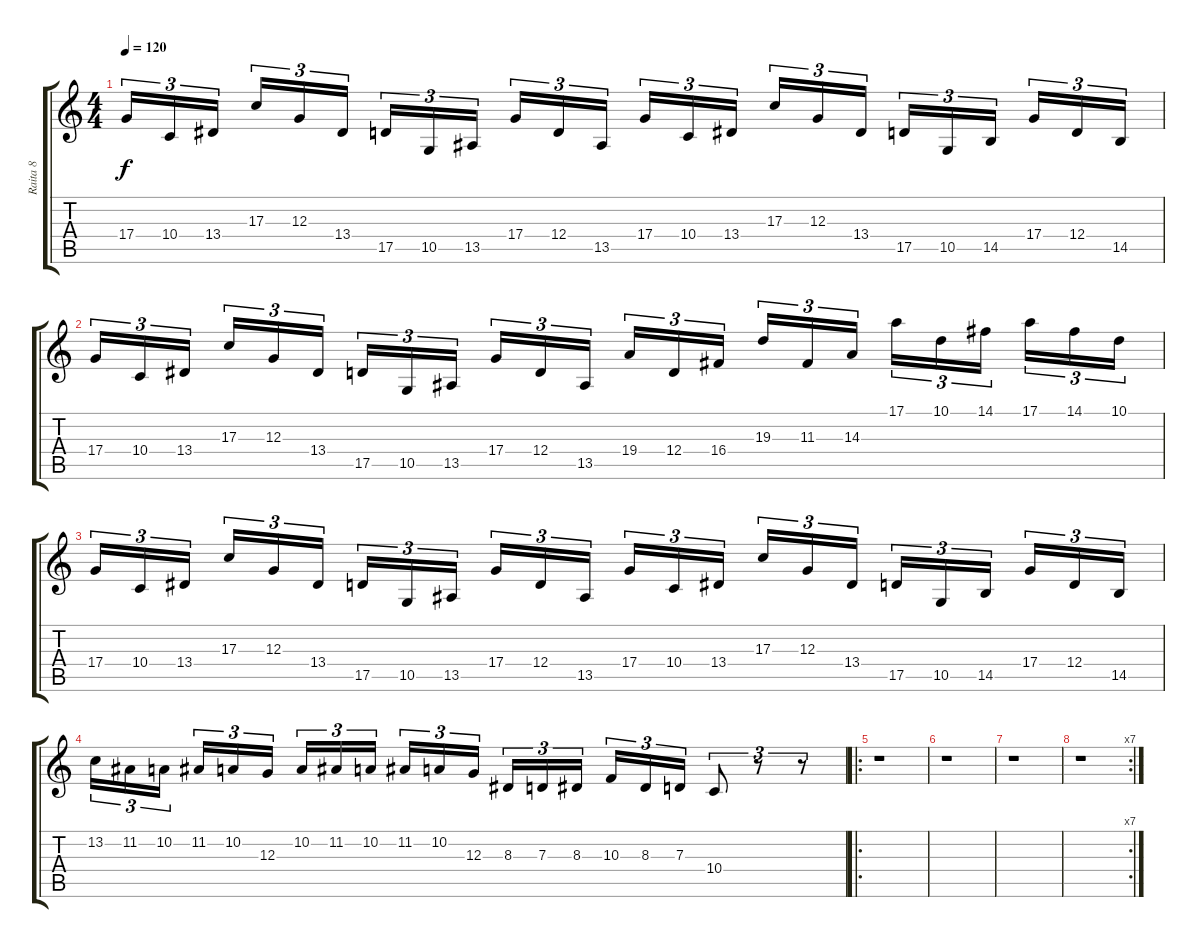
\track ("Raita 8" "Raita 8") {instrument harpsichord}
\staff {score tabs}
\tuning (E4 B3 G3 D3 A2 E2) {hide}
\ts (4 4)
\tempo 120
\clef g2
\ks c
17.4.16{tu (3 2) dy f} 10.4.16{tu (3 2)} 13.4.16{tu (3 2)} 17.3.16{tu (3 2)} 12.3.16{tu (3 2)} 13.4.16{tu (3 2)} 17.5.16{tu (3 2)} 10.5.16{tu (3 2)} 13.5.16{tu (3 2)} 17.4.16{tu (3 2)} 12.4.16{tu (3 2)} 13.5.16{tu (3 2)} 17.4.16{tu (3 2)} 10.4.16{tu (3 2)} 13.4.16{tu (3 2)} 17.3.16{tu (3 2)} 12.3.16{tu (3 2)} 13.4.16{tu (3 2)} 17.5.16{tu (3 2)} 10.5.16{tu (3 2)} 14.5.16{tu (3 2)} 17.4.16{tu (3 2)} 12.4.16{tu (3 2)} 14.5.16{tu (3 2)} |
17.4.16{tu (3 2)} 10.4.16{tu (3 2)} 13.4.16{tu (3 2)} 17.3.16{tu (3 2)} 12.3.16{tu (3 2)} 13.4.16{tu (3 2)} 17.5.16{tu (3 2)} 10.5.16{tu (3 2)} 13.5.16{tu (3 2)} 17.4.16{tu (3 2)} 12.4.16{tu (3 2)} 13.5.16{tu (3 2)} 19.4.16{tu (3 2)} 12.4.16{tu (3 2)} 16.4.16{tu (3 2)} 19.3.16{tu (3 2)} 11.3.16{tu (3 2)} 14.3.16{tu (3 2)} 17.1.16{tu (3 2)} 10.1.16{tu (3 2)} 14.1.16{tu (3 2)} 17.1.16{tu (3 2)} 14.1.16{tu (3 2)} 10.1.16{tu (3 2)} |
17.4.16{tu (3 2)} 10.4.16{tu (3 2)} 13.4.16{tu (3 2)} 17.3.16{tu (3 2)} 12.3.16{tu (3 2)} 13.4.16{tu (3 2)} 17.5.16{tu (3 2)} 10.5.16{tu (3 2)} 13.5.16{tu (3 2)} 17.4.16{tu (3 2)} 12.4.16{tu (3 2)} 13.5.16{tu (3 2)} 17.4.16{tu (3 2)} 10.4.16{tu (3 2)} 13.4.16{tu (3 2)} 17.3.16{tu (3 2)} 12.3.16{tu (3 2)} 13.4.16{tu (3 2)} 17.5.16{tu (3 2)} 10.5.16{tu (3 2)} 14.5.16{tu (3 2)} 17.4.16{tu (3 2)} 12.4.16{tu (3 2)} 14.5.16{tu (3 2)} |
13.2.16{tu (3 2)} 11.2.16{tu (3 2)} 10.2.16{tu (3 2)} 11.2.16{tu (3 2)} 10.2.16{tu (3 2)} 12.3.16{tu (3 2)} 10.2.16{tu (3 2)} 11.2.16{tu (3 2)} 10.2.16{tu (3 2)} 11.2.16{tu (3 2)} 10.2.16{tu (3 2)} 12.3.16{tu (3 2)} 8.3.16{tu (3 2)} 7.3.16{tu (3 2)} 8.3.16{tu (3 2)} 10.3.16{tu (3 2)} 8.3.16{tu (3 2)} 7.3.16{tu (3 2)} 10.4.8{tu (3 2)} r.8{tu (3 2)} r.8{tu (3 2)} |
\ro
r.1 |
r.1 |
r.1 |
\rc 7
r.1
